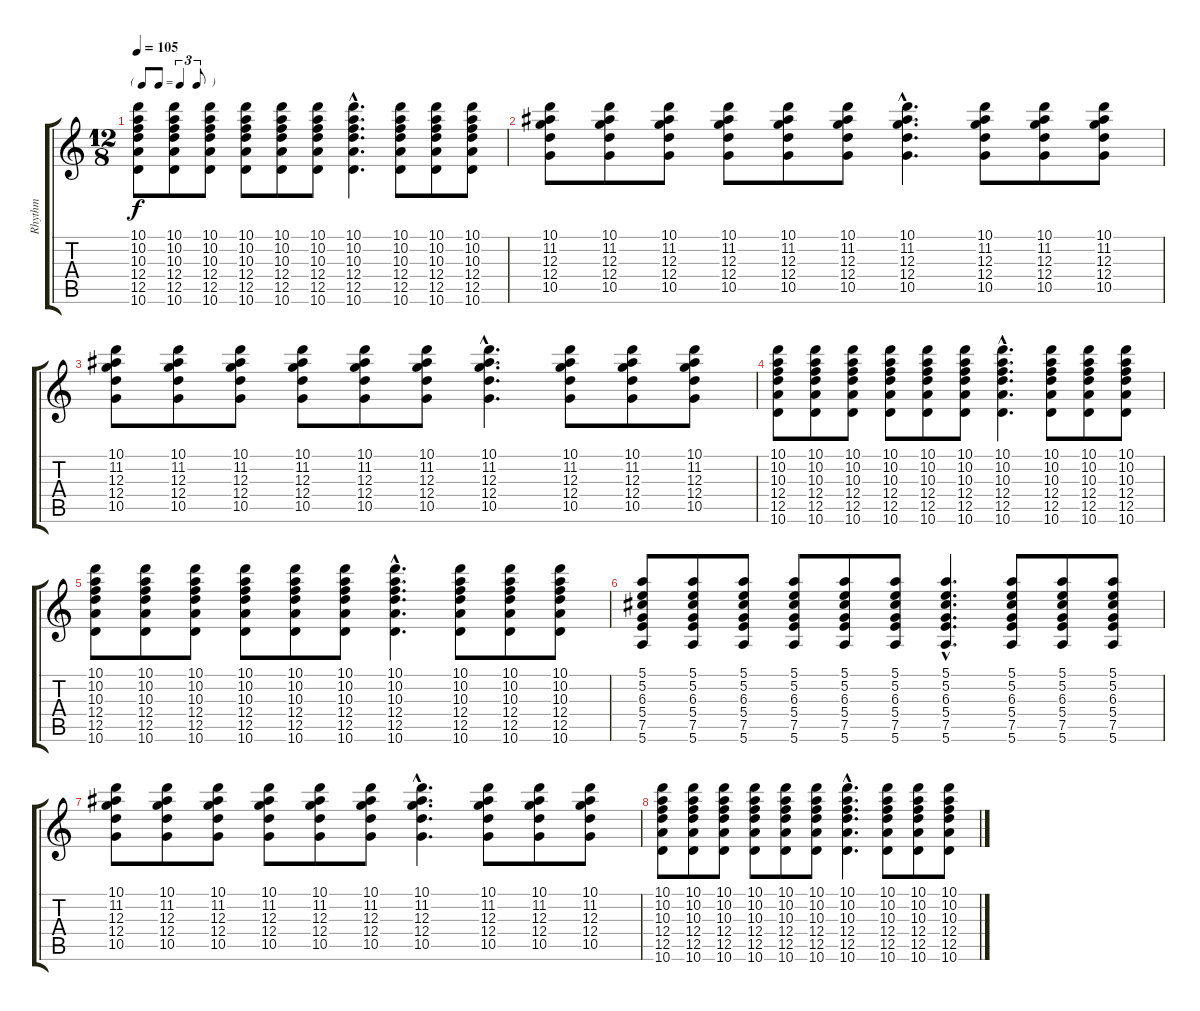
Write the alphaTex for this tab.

\track ("Rhythm" "Rhythm") {instrument electricguitarclean}
\staff {score tabs}
\tuning (E4 B3 G3 D3 A2 E2) {hide}
\ts (12 8)
\tf triplet8th
\tempo 105
\clef g2
\ks c
(10.1 10.2 10.3 12.4 12.5 10.6).8{dy f} (10.1 10.2 10.3 12.4 12.5 10.6).8 (10.1 10.2 10.3 12.4 12.5 10.6).8 (10.1 10.2 10.3 12.4 12.5 10.6).8 (10.1 10.2 10.3 12.4 12.5 10.6).8 (10.1 10.2 10.3 12.4 12.5 10.6).8 (10.1{hac} 10.2{hac} 10.3{hac} 12.4{hac} 12.5{hac} 10.6{hac}).4{d} (10.1 10.2 10.3 12.4 12.5 10.6).8 (10.1 10.2 10.3 12.4 12.5 10.6).8 (10.1 10.2 10.3 12.4 12.5 10.6).8 |
(10.1 11.2 12.3 12.4 10.5).8 (10.1 11.2 12.3 12.4 10.5).8 (10.1 11.2 12.3 12.4 10.5).8 (10.1 11.2 12.3 12.4 10.5).8 (10.1 11.2 12.3 12.4 10.5).8 (10.1 11.2 12.3 12.4 10.5).8 (10.1{hac} 11.2{hac} 12.3{hac} 12.4{hac} 10.5{hac}).4{d} (10.1 11.2 12.3 12.4 10.5).8 (10.1 11.2 12.3 12.4 10.5).8 (10.1 11.2 12.3 12.4 10.5).8 |
(10.1 11.2 12.3 12.4 10.5).8 (10.1 11.2 12.3 12.4 10.5).8 (10.1 11.2 12.3 12.4 10.5).8 (10.1 11.2 12.3 12.4 10.5).8 (10.1 11.2 12.3 12.4 10.5).8 (10.1 11.2 12.3 12.4 10.5).8 (10.1{hac} 11.2{hac} 12.3{hac} 12.4{hac} 10.5{hac}).4{d} (10.1 11.2 12.3 12.4 10.5).8 (10.1 11.2 12.3 12.4 10.5).8 (10.1 11.2 12.3 12.4 10.5).8 |
(10.1 10.2 10.3 12.4 12.5 10.6).8 (10.1 10.2 10.3 12.4 12.5 10.6).8 (10.1 10.2 10.3 12.4 12.5 10.6).8 (10.1 10.2 10.3 12.4 12.5 10.6).8 (10.1 10.2 10.3 12.4 12.5 10.6).8 (10.1 10.2 10.3 12.4 12.5 10.6).8 (10.1{hac} 10.2{hac} 10.3{hac} 12.4{hac} 12.5{hac} 10.6{hac}).4{d} (10.1 10.2 10.3 12.4 12.5 10.6).8 (10.1 10.2 10.3 12.4 12.5 10.6).8 (10.1 10.2 10.3 12.4 12.5 10.6).8 |
(10.1 10.2 10.3 12.4 12.5 10.6).8 (10.1 10.2 10.3 12.4 12.5 10.6).8 (10.1 10.2 10.3 12.4 12.5 10.6).8 (10.1 10.2 10.3 12.4 12.5 10.6).8 (10.1 10.2 10.3 12.4 12.5 10.6).8 (10.1 10.2 10.3 12.4 12.5 10.6).8 (10.1{hac} 10.2{hac} 10.3{hac} 12.4{hac} 12.5{hac} 10.6{hac}).4{d} (10.1 10.2 10.3 12.4 12.5 10.6).8 (10.1 10.2 10.3 12.4 12.5 10.6).8 (10.1 10.2 10.3 12.4 12.5 10.6).8 |
(5.1 5.2 6.3 5.4 7.5 5.6).8 (5.1 5.2 6.3 5.4 7.5 5.6).8 (5.1 5.2 6.3 5.4 7.5 5.6).8 (5.1 5.2 6.3 5.4 7.5 5.6).8 (5.1 5.2 6.3 5.4 7.5 5.6).8 (5.1 5.2 6.3 5.4 7.5 5.6).8 (5.1{hac} 5.2{hac} 6.3{hac} 5.4{hac} 7.5{hac} 5.6{hac}).4{d} (5.1 5.2 6.3 5.4 7.5 5.6).8 (5.1 5.2 6.3 5.4 7.5 5.6).8 (5.1 5.2 6.3 5.4 7.5 5.6).8 |
(10.1 11.2 12.3 12.4 10.5).8 (10.1 11.2 12.3 12.4 10.5).8 (10.1 11.2 12.3 12.4 10.5).8 (10.1 11.2 12.3 12.4 10.5).8 (10.1 11.2 12.3 12.4 10.5).8 (10.1 11.2 12.3 12.4 10.5).8 (10.1{hac} 11.2{hac} 12.3{hac} 12.4{hac} 10.5{hac}).4{d} (10.1 11.2 12.3 12.4 10.5).8 (10.1 11.2 12.3 12.4 10.5).8 (10.1 11.2 12.3 12.4 10.5).8 |
(10.1 10.2 10.3 12.4 12.5 10.6).8 (10.1 10.2 10.3 12.4 12.5 10.6).8 (10.1 10.2 10.3 12.4 12.5 10.6).8 (10.1 10.2 10.3 12.4 12.5 10.6).8 (10.1 10.2 10.3 12.4 12.5 10.6).8 (10.1 10.2 10.3 12.4 12.5 10.6).8 (10.1{hac} 10.2{hac} 10.3{hac} 12.4{hac} 12.5{hac} 10.6{hac}).4{d} (10.1 10.2 10.3 12.4 12.5 10.6).8 (10.1 10.2 10.3 12.4 12.5 10.6).8 (10.1 10.2 10.3 12.4 12.5 10.6).8
